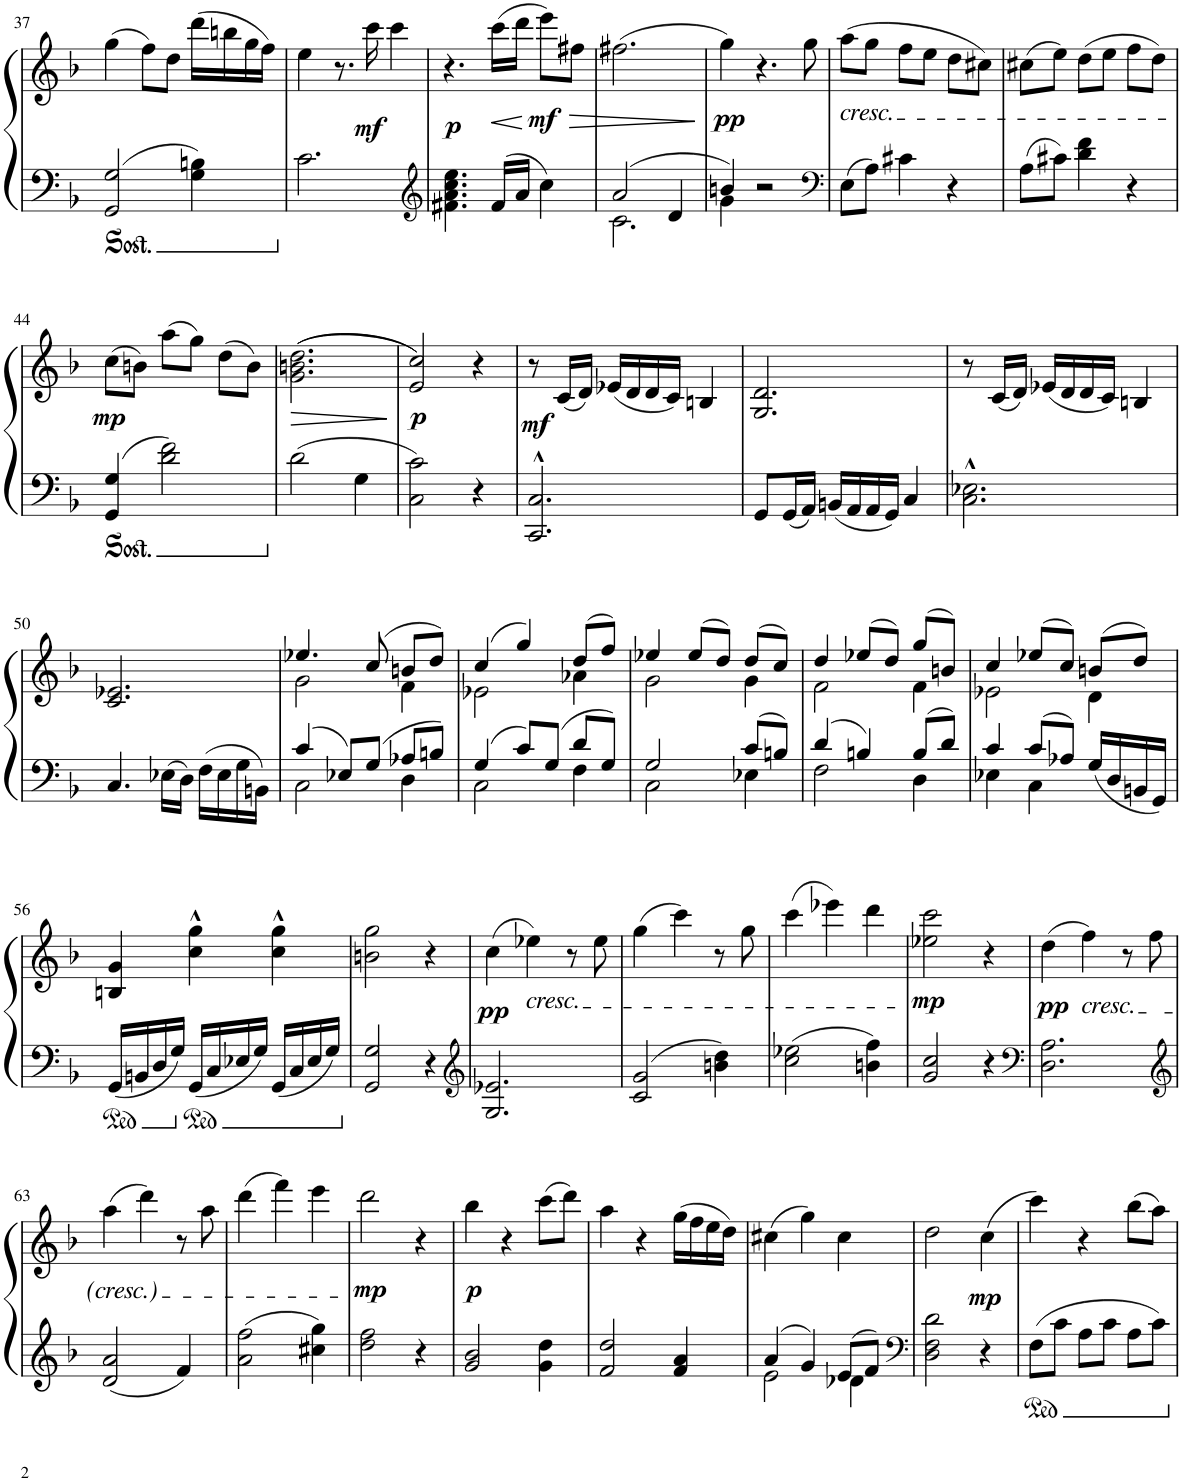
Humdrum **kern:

**kern	**kern	**dynam
*part1	*part1	*part1
*staff2	*staff1	*staff1/2
*I"Piano	*	*
*I'Pno.	*	*
!!LO:PB:g=z
*clefF4	*clefG2	*
*k[b-]	*k[b-]	*
*M3/4	*M3/4	*
=37	=37	=37
2GG/ 2G/	(4gg\	.
.	8ff\L)	.
.	8dd\J	.
4G\ 4Bn\	(16ddd\LL	.
.	16bbn\	.
.	16gg\	.
.	16ff\JJ)	.
=38	=38	=38
2.c\	4ee\	.
.	8.r	.
!	!	!LO:DY:b
.	16ccc\	mf
.	4ccc\	.
=39	=39	=39
*clefG2	*	*
!	!	!LO:DY:b
4.f#X\ 4.a\ 4.cc\ 4.ee\	4.r	p
!	!	!LO:HP:b
16f#/LL	(16ccc\LL	<
16a/JJ	16ddd\JJ	.
!	!	!LO:DY:n=1:b
4cc\	8eee\L)	[ mf
!	!	!LO:HP:b
.	8ff#X\J	>
=40	=40	=40
*^	*	*
2a/	2.c\	(2.ff#X\	.
4d/	.	.	.
*v	*v	*	*
.	.	]
=41	=41	=41
*^	*	*
!	!	!	!LO:DY:b
4bn/	4g\	4gg\)	pp
2r	2ryy	4.r	.
.	.	8gg\	.
*v	*v	*	*
=42	=42	=42
*clefF4	*	*
!	!LO:TX:b:i:t=cresc.	!
8E\L	(8aa\L	.
8A\J	8gg\J	.
4c#X\	8ff\L	.
.	8ee\J	.
4r	8dd\L	.
.	8cc#X\J)	.
=43	=43	=43
8A\L	(8cc#X\L	.
8c#X\J	8ee\J)	.
4d\ 4f\	(8dd\L	.
.	8ee\J	.
4r	8ff\L	.
.	8dd\J)	.
!!LO:LB:g=z
=44	=44	=44
!	!	!LO:DY:b
4GG/ 4G/	(8cc\L	mp
.	8bn\J)	.
2d\ 2f\	(8aa\L	.
.	8gg\J)	.
.	(8dd\L	.
.	8b\J)	.
=45	=45	=45
!	!	!LO:HP:b
2d\	((2.g\ 2.bn\ 2.dd\	>
4G\	.	.
.	.	]
=46	=46	=46
!	!	!LO:DY:b
2C\ 2c\	2e/ 2cc/))	p
4r	4r	.
=47	=47	=47
!	!	!LO:DY:b
2.CC/^^ 2.C/^^	8r	mf
.	(16c/LL	.
.	16d/JJ)	.
.	(16e-X/LL	.
.	16d/	.
.	16d/	.
.	16c/JJ)	.
.	4Bn/	.
=48	=48	=48
8GG/L	2.G/ 2.d/	.
16GG/L	.	.
16AA/JJ	.	.
16BBn/LL	.	.
16AA/	.	.
16AA/	.	.
16GG/JJ	.	.
4C/	.	.
=49	=49	=49
2.C\^^ 2.E-X\^^	8r	.
.	(16c/LL	.
.	16d/JJ)	.
.	(16e-X/LL	.
.	16d/	.
.	16d/	.
.	16c/JJ)	.
.	4Bn/	.
!!LO:LB:g=z
=50	=50	=50
4.C/	2.c/ 2.e-X/	.
16E-X\LL	.	.
16D\JJ	.	.
16F\LL	.	.
16E-\	.	.
16G\	.	.
16BBn\JJ	.	.
=51	=51	=51
*^	*^	*
4c/	2C\	4.ee-X/	2g\	.
8E-X/L	.	.	.	.
8G/J	.	(8cc/	.	.
8A-X/L	4D\	8bn/L	4f\	.
8Bn/J	.	8dd/J)	.	.
=52	=52	=52	=52	=52
4G/	2C\	(4cc/	2e-X\	.
8c/L	.	4gg/)	.	.
8G/J	.	.	.	.
8d/L	4F\	(8dd/L	4a-X\	.
8G/J	.	8ff/J)	.	.
=53	=53	=53	=53	=53
2G/	2C\	4ee-X/	2g\	.
.	.	(8ee-/L	.	.
.	.	8dd/J)	.	.
8c/L	4E-X\	(8dd/L	4g\	.
8Bn/J	.	8cc/J)	.	.
=54	=54	=54	=54	=54
4d/	2F\	4dd/	2f\	.
4Bn/	.	(8ee-X/L	.	.
.	.	8dd/J)	.	.
8B/L	4D\	(8gg/L	4f\	.
8d/J	.	8bn/J)	.	.
=55	=55	=55	=55	=55
4c/	4E-X\	4cc/	2e-X\	.
8c/L	4C\	(8ee-X/L	.	.
8A-X/J	.	8cc/J)	.	.
16G/LL	4ryy	(8bn/L	4d\	.
16D/	.	.	.	.
16BBn/	.	8dd/J)	.	.
16GG/JJ	.	.	.	.
*v	*v	*	*	*
*	*v	*v	*
!!LO:LB:g=z
=56	=56	=56
16GG/LL	4Bn/ 4g/	.
16BBn/	.	.
16D/	.	.
16G/JJ	.	.
16GG/LL	4cc\^^ 4gg\^^	.
16C/	.	.
16E-X/	.	.
16G/JJ	.	.
16GG/LL	4cc\^^ 4gg\^^	.
16C/	.	.
16E-/	.	.
16G/JJ	.	.
=57	=57	=57
2GG/ 2G/	2bn\ 2gg\	.
4r	4r	.
=58	=58	=58
*clefG2	*	*
!	!	!LO:DY:b
2.G/ 2.e-X/	(4cc\	pp
!	!LO:TX:b:i:t=cresc.	!
.	4ee-X\)	.
.	8r	.
.	8ee-\	.
=59	=59	=59
2c/ 2g/	(4gg\	.
.	4ccc\)	.
4bn\ 4dd\	8r	.
.	8gg\	.
=60	=60	=60
2cc\ 2ee-X\	(4ccc\	.
.	4eee-X\)	.
4bn\ 4ff\	4ddd\	.
=61	=61	=61
!	!	!LO:DY:b
2g/ 2cc/	2ee-X\ 2ccc\	mp
4r	4r	.
=62	=62	=62
*clefF4	*	*
!	!	!LO:DY:b
2.D\ 2.A\	(4dd\	pp
!	!LO:TX:b:i:t=cresc.	!
.	4ff\)	.
.	8r	.
.	8ff\	.
!!LO:LB:g=z
=63	=63	=63
*clefG2	*	*
2d/ 2a/	(4aa\	.
.	4ddd\)	.
4f/	8r	.
.	8aa\	.
=64	=64	=64
2a\ 2ff\	(4ddd\	.
.	4fff\)	.
4cc#X\ 4gg\	4eee\	.
=65	=65	=65
!	!	!LO:DY:b
2dd\ 2ff\	2ddd\	mp
4r	4r	.
=66	=66	=66
!	!	!LO:DY:b
2g/ 2b-/	4bb-\	p
.	4r	.
4g\ 4dd\	(8ccc\L	.
.	8ddd\J)	.
=67	=67	=67
2f/ 2dd/	4aa\	.
.	4r	.
4f/ 4a/	(16gg\LL	.
.	16ff\	.
.	16ee\	.
.	16dd\JJ)	.
=68	=68	=68
*^	*	*
4a/	2e\	(4cc#X\	.
4g/	.	4gg\)	.
8e/L	4d-X\	4cc#\	.
8f/J	.	.	.
*v	*v	*	*
=69	=69	=69
*clefF4	*	*
2D\ 2F\ 2d\	2dd\	.
!	!	!LO:DY:b
4r	(4cc\	mp
=70	=70	=70
8F\L	4ccc\)	.
8c\J	.	.
8A\L	4r	.
8c\J	.	.
8A\L	(8bb-\L	.
8c\J	8aa\J)	.
=	=	=
*-	*-	*-
